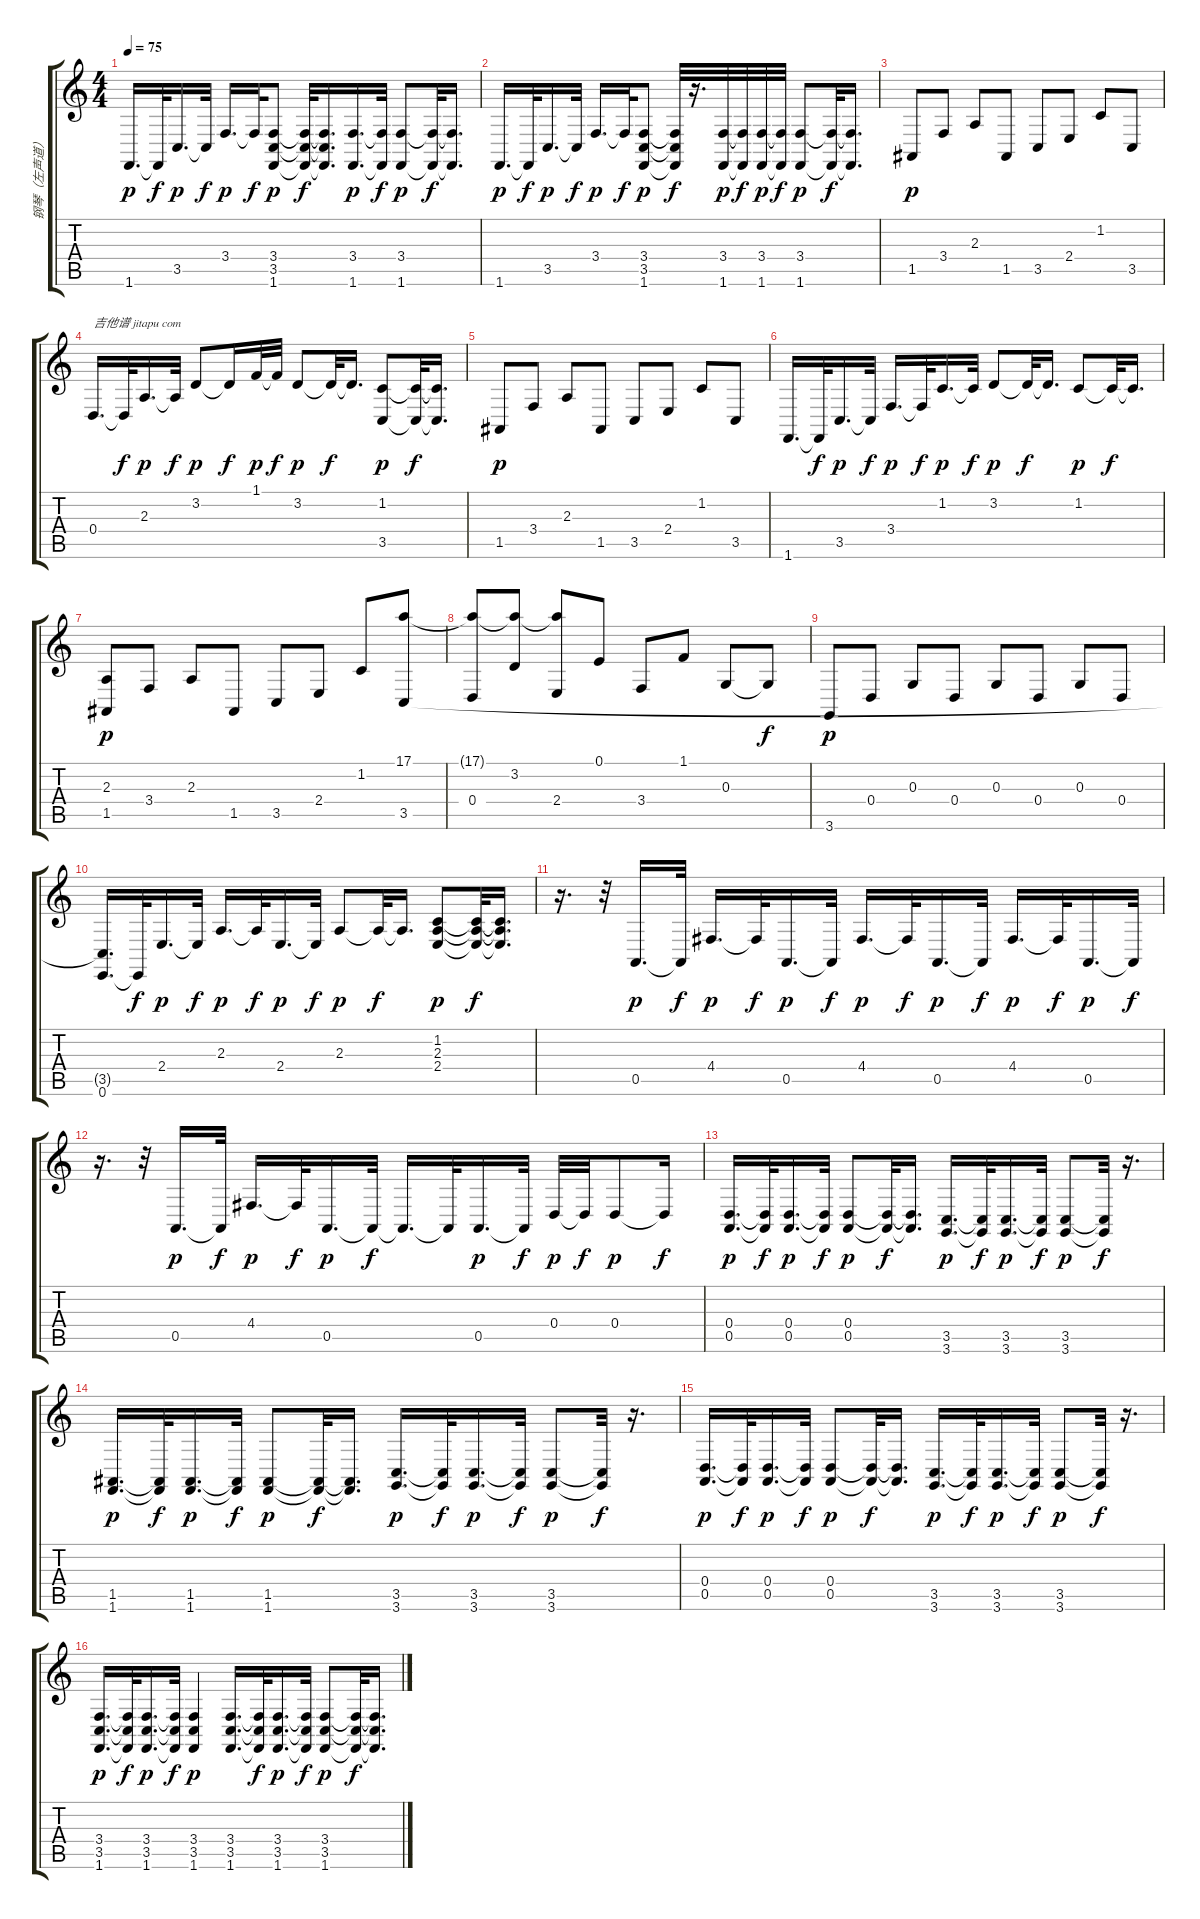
\track ("钢琴（左声道）" "钢琴（左声道）") {instrument acousticgrandpiano}
\staff {score tabs}
\tuning (E4 B3 G3 D3 A2 E2) {hide}
\ts (4 4)
\tempo 75
\clef g2
\ks c
1.6.16{d dy p} 1.6{t}.32{dy f} 3.5.16{d dy p} 3.5{t}.32{dy f} 3.4.16{d dy p} 3.4{t}.32{dy f} (3.4 3.5 1.6).8{dy p} (3.4{t} 3.5{t} 1.6{t}).32{dy f} (3.4{t} 3.5{t} 1.6{t}).16{d} (3.4 1.6).16{d dy p} (3.4{t} 1.6{t}).32{dy f} (3.4 1.6).8{dy p} (3.4{t} 1.6{t}).32{dy f} (3.4{t} 1.6{t}).16{d} |
1.6.16{d dy p} 1.6{t}.32{dy f} 3.5.16{d dy p} 3.5{t}.32{dy f} 3.4.16{d dy p} 3.4{t}.32{dy f} (3.4 3.5 1.6).8{dy p} (3.4{t} 3.5{t} 1.6{t}).32{dy f} r.16{d} (3.4 1.6).32{dy p} (3.4{t} 1.6{t}).32{dy f} (3.4 1.6).32{dy p} (3.4{t} 1.6{t}).32{dy f} (3.4 1.6).8{dy p} (3.4{t} 1.6{t}).32{dy f} (3.4{t} 1.6{t}).16{d} |
1.5.8{dy p} 3.4.8 2.3.8 1.5.8 3.5.8 2.4.8 1.2.8 3.5.8 |
0.4.16{d txt "吉他谱 jitapu com"} 0.4{t}.32{dy f} 2.3.16{d dy p} 2.3{t}.32{dy f} 3.2.8{dy p} 3.2{t}.16{dy f} 1.1.32{dy p} 1.1{t}.32{dy f} 3.2.8{dy p} 3.2{t}.32{dy f} 3.2{t}.16{d} (1.2 3.5).8{dy p} (1.2{t} 3.5{t}).32{dy f} (1.2{t} 3.5{t}).16{d} |
1.5.8{dy p} 3.4.8 2.3.8 1.5.8 3.5.8 2.4.8 1.2.8 3.5.8 |
1.6.16{d} 1.6{t}.32{dy f} 3.5.16{d dy p} 3.5{t}.32{dy f} 3.4.16{d dy p} 3.4{t}.32{dy f} 1.2.16{d dy p} 1.2{t}.32{dy f} 3.2.8{dy p} 3.2{t}.32{dy f} 3.2{t}.16{d} 1.2.8{dy p} 1.2{t}.32{dy f} 1.2{t}.16{d} |
(2.3 1.5).8{dy p} 3.4.8 2.3.8 1.5.8 3.5.8 2.4.8 1.2.8 (17.1 3.5).8 |
(17.1{t} 0.4).8 (17.1{t} 3.2).8 (17.1{t} 2.4).8 0.1.8 3.4.8 1.1.8 0.3.8 0.3{t}.8{dy f} |
3.6.8{dy p} 0.4.8 0.3.8 0.4.8 0.3.8 0.4.8 0.3.8 0.4.8 |
(3.5{t} 0.6).16{d} 0.6{t}.32{dy f} 2.4.16{d dy p} 2.4{t}.32{dy f} 2.3.16{d dy p} 2.3{t}.32{dy f} 2.4.16{d dy p} 2.4{t}.32{dy f} 2.3.8{dy p} 2.3{t}.32{dy f} 2.3{t}.16{d} (1.2 2.3 2.4).8{dy p} (1.2{t} 2.3{t} 2.4{t}).32{dy f} (1.2{t} 2.3{t} 2.4{t}).16{d} |
r.16{d} r.32 0.5.16{d dy p} 0.5{t}.32{dy f} 4.4.16{d dy p} 4.4{t}.32{dy f} 0.5.16{d dy p} 0.5{t}.32{dy f} 4.4.16{d dy p} 4.4{t}.32{dy f} 0.5.16{d dy p} 0.5{t}.32{dy f} 4.4.16{d dy p} 4.4{t}.32{dy f} 0.5.16{d dy p} 0.5{t}.32{dy f} |
r.16{d} r.32 0.5.16{d dy p} 0.5{t}.32{dy f} 4.4.16{d dy p} 4.4{t}.32{dy f} 0.5.16{d dy p} 0.5{t}.32{dy f} 0.5{t}.16{d} 0.5{t}.32 0.5.16{d dy p} 0.5{t}.32{dy f} 0.4.32{dy p} 0.4{t}.32{dy f} 0.4.8{dy p} 0.4{t}.16{dy f} |
(0.4 0.5).16{d dy p} (0.4{t} 0.5{t}).32{dy f} (0.4 0.5).16{d dy p} (0.4{t} 0.5{t}).32{dy f} (0.4 0.5).8{dy p} (0.4{t} 0.5{t}).32{dy f} (0.4{t} 0.5{t}).16{d} (3.5 3.6).16{d dy p} (3.5{t} 3.6{t}).32{dy f} (3.5 3.6).16{d dy p} (3.5{t} 3.6{t}).32{dy f} (3.5 3.6).8{dy p} (3.5{t} 3.6{t}).32{dy f} r.16{d} |
(1.5 1.6).16{d dy p} (1.5{t} 1.6{t}).32{dy f} (1.5 1.6).16{d dy p} (1.5{t} 1.6{t}).32{dy f} (1.5 1.6).8{dy p} (1.5{t} 1.6{t}).32{dy f} (1.5{t} 1.6{t}).16{d} (3.5 3.6).16{d dy p} (3.5{t} 3.6{t}).32{dy f} (3.5 3.6).16{d dy p} (3.5{t} 3.6{t}).32{dy f} (3.5 3.6).8{dy p} (3.5{t} 3.6{t}).32{dy f} r.16{d} |
(0.4 0.5).16{d dy p} (0.4{t} 0.5{t}).32{dy f} (0.4 0.5).16{d dy p} (0.4{t} 0.5{t}).32{dy f} (0.4 0.5).8{dy p} (0.4{t} 0.5{t}).32{dy f} (0.4{t} 0.5{t}).16{d} (3.5 3.6).16{d dy p} (3.5{t} 3.6{t}).32{dy f} (3.5 3.6).16{d dy p} (3.5{t} 3.6{t}).32{dy f} (3.5 3.6).8{dy p} (3.5{t} 3.6{t}).32{dy f} r.16{d} |
(3.4 3.5 1.6).16{d dy p} (3.4{t} 3.5{t} 1.6{t}).32{dy f} (3.4 3.5 1.6).16{d dy p} (3.4{t} 3.5{t} 1.6{t}).32{dy f} (3.4 3.5 1.6).4{dy p} (3.4 3.5 1.6).16{d} (3.4{t} 3.5{t} 1.6{t}).32{dy f} (3.4 3.5 1.6).16{d dy p} (3.4{t} 3.5{t} 1.6{t}).32{dy f} (3.4 3.5 1.6).8{dy p} (3.4{t} 3.5{t} 1.6{t}).32{dy f} (3.4{t} 3.5{t} 1.6{t}).16{d}
